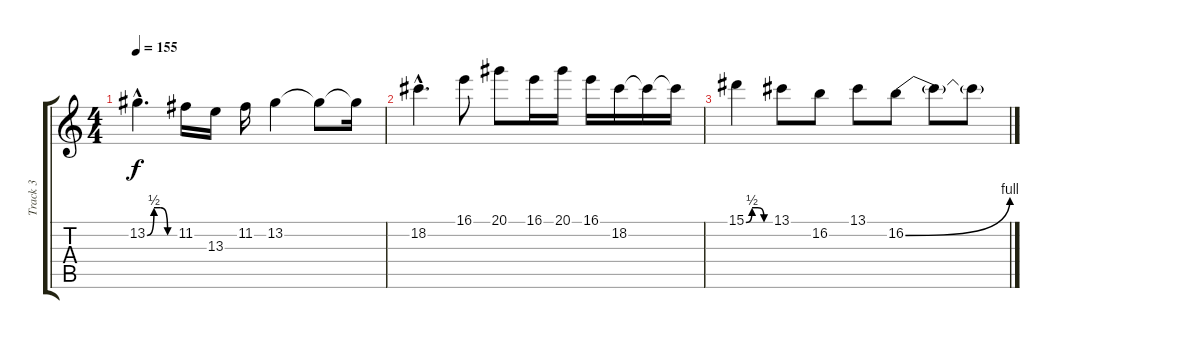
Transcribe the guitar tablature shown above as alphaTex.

\track ("Track 3" "Track 3") {instrument overdrivenguitar}
\staff {score tabs}
\tuning (C4 G3 Eb3 Bb2 F2 C2) {hide}
\ts (4 4)
\tempo 155
\clef g2
\ks c
13.2{be (custom 0 0 15 2 30 2 45 0 60 0) hac}.4{d dy f} 11.2.16 13.3.16 11.2.16 13.2.4 13.2{t}.8 13.2{t}.16 |
18.2{hac}.4{d} 16.1.8 20.1.8 16.1.16 20.1.16 16.1.16 18.2.16 18.2{t}.16 18.2{t}.16 |
15.1{be (custom 0 0 15 2 30 2 45 0 60 0)}.4 13.1.8 16.2.8 13.1.8 16.2{be (bend 0 0 60 4)}.8 16.2{t}.8 16.2{t}.8
